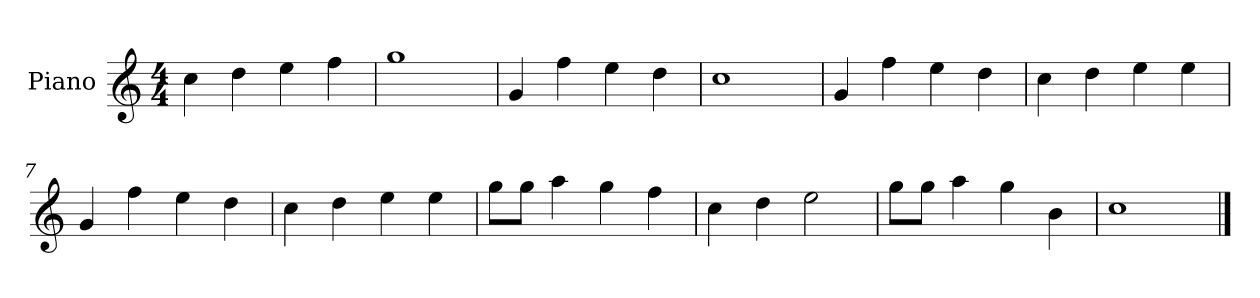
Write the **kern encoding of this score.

**kern
*part1
*staff1
*I"Piano
*I'P-no
*clefG2
*k[]
*M4/4
*MM90
=1
4cc\
4dd\
4ee\
4ff\
=2
1gg
=3
4g/
4ff\
4ee\
4dd\
=4
1cc
=5
4g/
4ff\
4ee\
4dd\
=6
4cc\
4dd\
4ee\
4ee\
=7
4g/
4ff\
4ee\
4dd\
=8
4cc\
4dd\
4ee\
4ee\
=9
8gg\L
8gg\J
4aa\
4gg\
4ff\
!!LO:LB:g=z
=10
4cc\
4dd\
2ee\
=11
8gg\L
8gg\J
4aa\
4gg\
4b\
=12
1cc
==
*-
